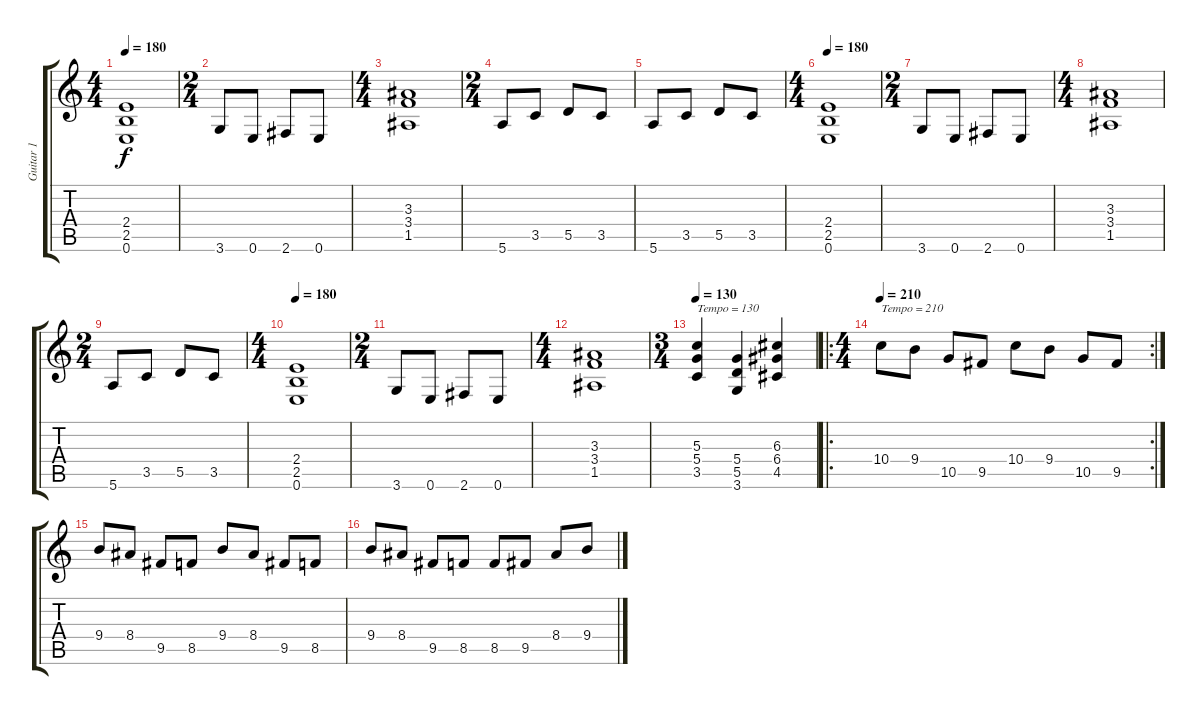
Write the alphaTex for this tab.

\track ("Guitar 1" "Guitar 1") {instrument distortionguitar}
\staff {score tabs}
\tuning (E4 B3 G3 D3 A2 E2) {hide}
\ts (4 4)
\tempo 180
\clef g2
\ks c
(2.4 2.5 0.6).1{dy f} |
\ts (2 4)
3.6.8 0.6.8 2.6.8 0.6.8 |
\ts (4 4)
(3.3 3.4 1.5).1 |
\ts (2 4)
5.6.8 3.5.8 5.5.8 3.5.8 |
5.6.8 3.5.8 5.5.8 3.5.8 |
\ts (4 4)
\tempo 180
(2.4 2.5 0.6).1 |
\ts (2 4)
3.6.8 0.6.8 2.6.8 0.6.8 |
\ts (4 4)
(3.3 3.4 1.5).1 |
\ts (2 4)
5.6.8 3.5.8 5.5.8 3.5.8 |
\ts (4 4)
\tempo 180
(2.4 2.5 0.6).1 |
\ts (2 4)
3.6.8 0.6.8 2.6.8 0.6.8 |
\ts (4 4)
(3.3 3.4 1.5).1 |
\ts (3 4)
\tempo 130
(5.3 5.4 3.5).4{txt "Tempo = 130"} (5.4 5.5 3.6).4 (6.3 6.4 4.5).4 |
\ro
\rc 2
\ts (4 4)
\tempo 210
10.4.8{txt "Tempo = 210"} 9.4.8 10.5.8 9.5.8 10.4.8 9.4.8 10.5.8 9.5.8 |
9.4.8 8.4.8 9.5.8 8.5.8 9.4.8 8.4.8 9.5.8 8.5.8 |
9.4.8 8.4.8 9.5.8 8.5.8 8.5.8 9.5.8 8.4.8 9.4.8
